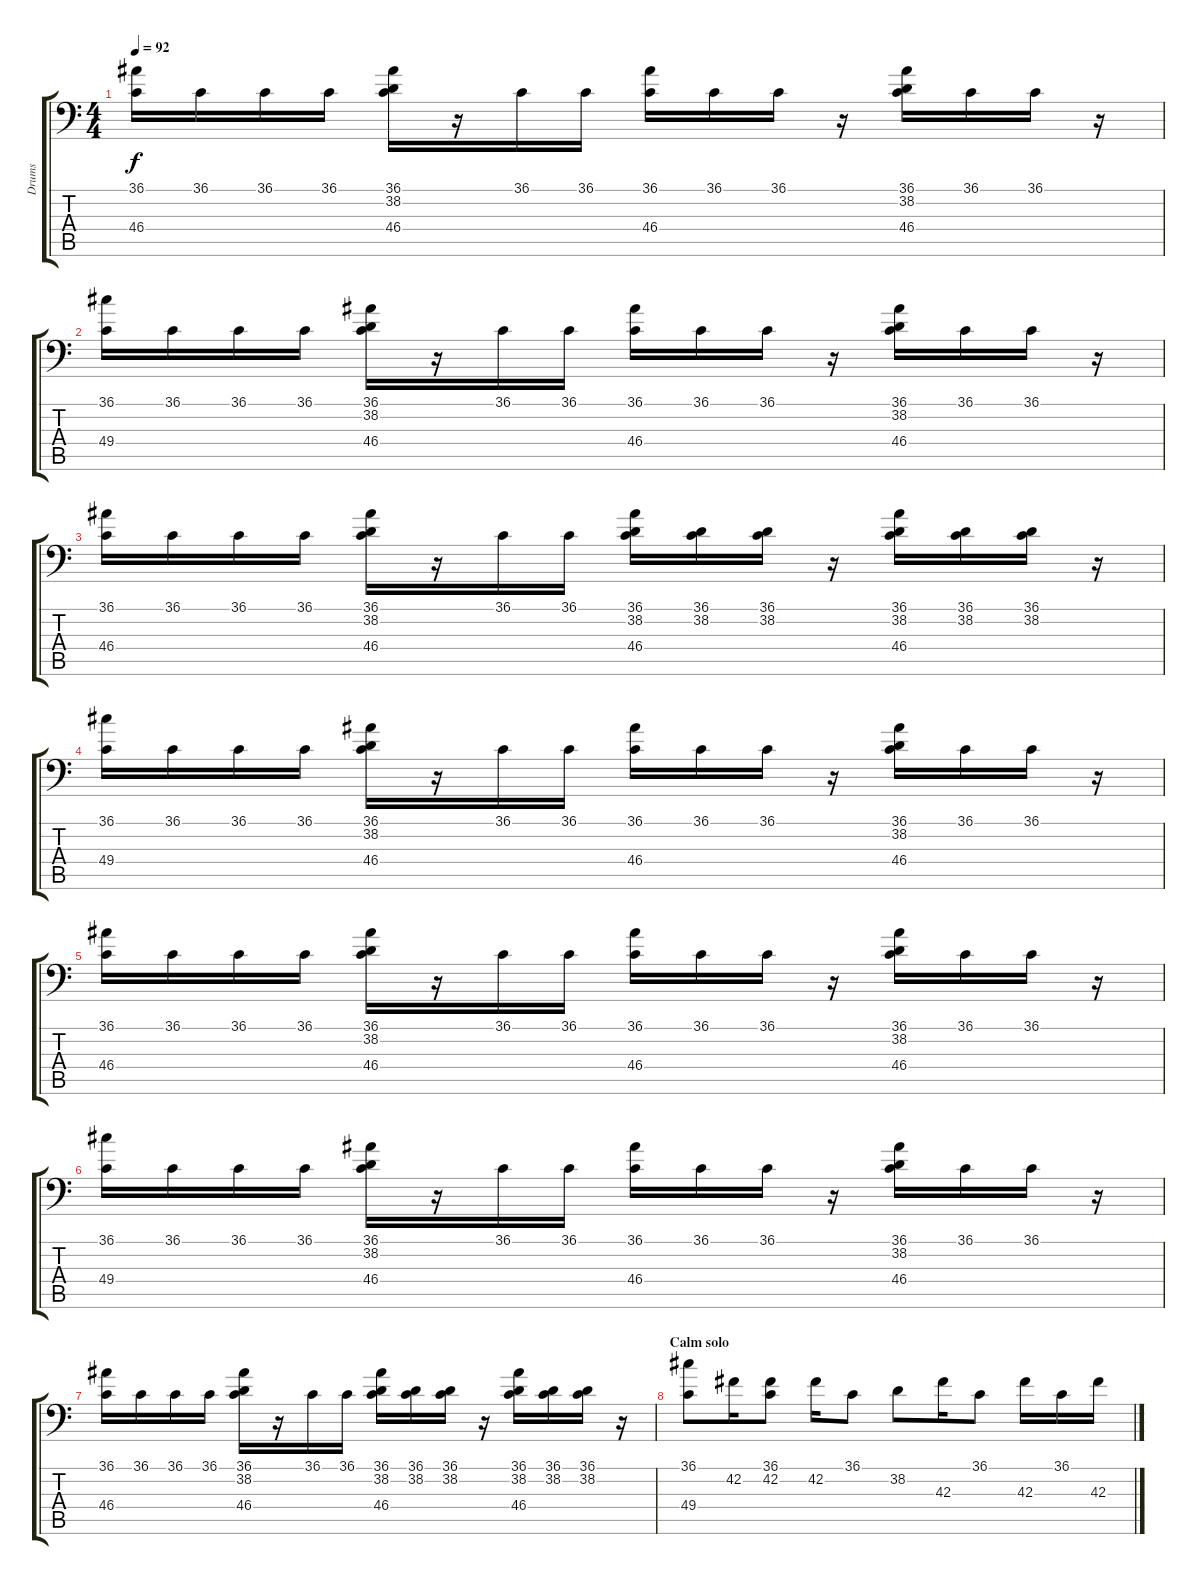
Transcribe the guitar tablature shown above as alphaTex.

\track ("Drums" "Drums") {instrument acousticgrandpiano}
\staff {score tabs}
\tuning (C-1 C-1 C-1 C-1 C-1 C-1) {hide}
\ts (4 4)
\tempo 92
\clef f4
\ks c
(36.1 46.4).16{dy f} 36.1.16 36.1.16 36.1.16 (36.1 38.2 46.4).16 r.16 36.1.16 36.1.16 (36.1 46.4).16 36.1.16 36.1.16 r.16 (36.1 38.2 46.4).16 36.1.16 36.1.16 r.16 |
(36.1 49.4).16 36.1.16 36.1.16 36.1.16 (36.1 38.2 46.4).16 r.16 36.1.16 36.1.16 (36.1 46.4).16 36.1.16 36.1.16 r.16 (36.1 38.2 46.4).16 36.1.16 36.1.16 r.16 |
(36.1 46.4).16 36.1.16 36.1.16 36.1.16 (36.1 38.2 46.4).16 r.16 36.1.16 36.1.16 (36.1 38.2 46.4).16 (36.1 38.2).16 (36.1 38.2).16 r.16 (36.1 38.2 46.4).16 (36.1 38.2).16 (36.1 38.2).16 r.16 |
(36.1 49.4).16 36.1.16 36.1.16 36.1.16 (36.1 38.2 46.4).16 r.16 36.1.16 36.1.16 (36.1 46.4).16 36.1.16 36.1.16 r.16 (36.1 38.2 46.4).16 36.1.16 36.1.16 r.16 |
(36.1 46.4).16 36.1.16 36.1.16 36.1.16 (36.1 38.2 46.4).16 r.16 36.1.16 36.1.16 (36.1 46.4).16 36.1.16 36.1.16 r.16 (36.1 38.2 46.4).16 36.1.16 36.1.16 r.16 |
(36.1 49.4).16 36.1.16 36.1.16 36.1.16 (36.1 38.2 46.4).16 r.16 36.1.16 36.1.16 (36.1 46.4).16 36.1.16 36.1.16 r.16 (36.1 38.2 46.4).16 36.1.16 36.1.16 r.16 |
(36.1 46.4).16 36.1.16 36.1.16 36.1.16 (36.1 38.2 46.4).16 r.16 36.1.16 36.1.16 (36.1 38.2 46.4).16 (36.1 38.2).16 (36.1 38.2).16 r.16 (36.1 38.2 46.4).16 (36.1 38.2).16 (36.1 38.2).16 r.16 |
\section ("" "Calm solo")
(36.1 49.4).8 42.2.16 (36.1 42.2).8 42.2.16 36.1.8 38.2.8 42.3.16 36.1.8 42.3.16 36.1.16 42.3.16
